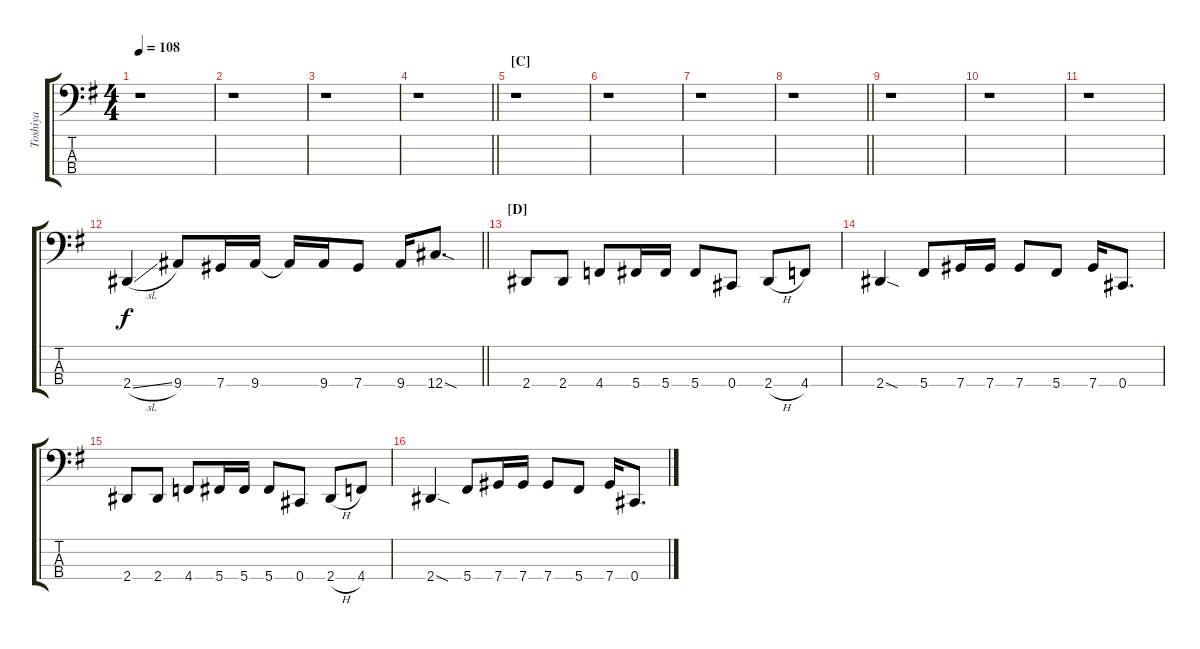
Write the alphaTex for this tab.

\track ("Toshiya" "Toshiya") {instrument electricbassfinger}
\staff {score tabs}
\tuning (Gb2 Db2 Ab1 Db1) {hide}
\ts (4 4)
\tempo 108
\clef f4
\ks g
r.1{dy f} |
r.1 |
r.1 |
\barLineRight lightlight
r.1 |
\section ("" "[C]")
r.1 |
r.1 |
r.1 |
\barLineRight lightlight
r.1 |
r.1 |
r.1 |
r.1 |
\barLineRight lightlight
2.4{sl}.4 9.4.8 7.4.16 9.4.16 9.4{t}.16 9.4.16 7.4.8 9.4.16 12.4{sod}.8{d} |
\section ("" "[D]")
2.4.8 2.4.8 4.4.8 5.4.16 5.4.16 5.4.8 0.4.8 2.4{h}.8 4.4.8 |
2.4{sod}.4 5.4.8 7.4.16 7.4.16 7.4.8 5.4.8 7.4.16 0.4.8{d} |
2.4.8 2.4.8 4.4.8 5.4.16 5.4.16 5.4.8 0.4.8 2.4{h}.8 4.4.8 |
2.4{sod}.4 5.4.8 7.4.16 7.4.16 7.4.8 5.4.8 7.4.16 0.4.8{d}
